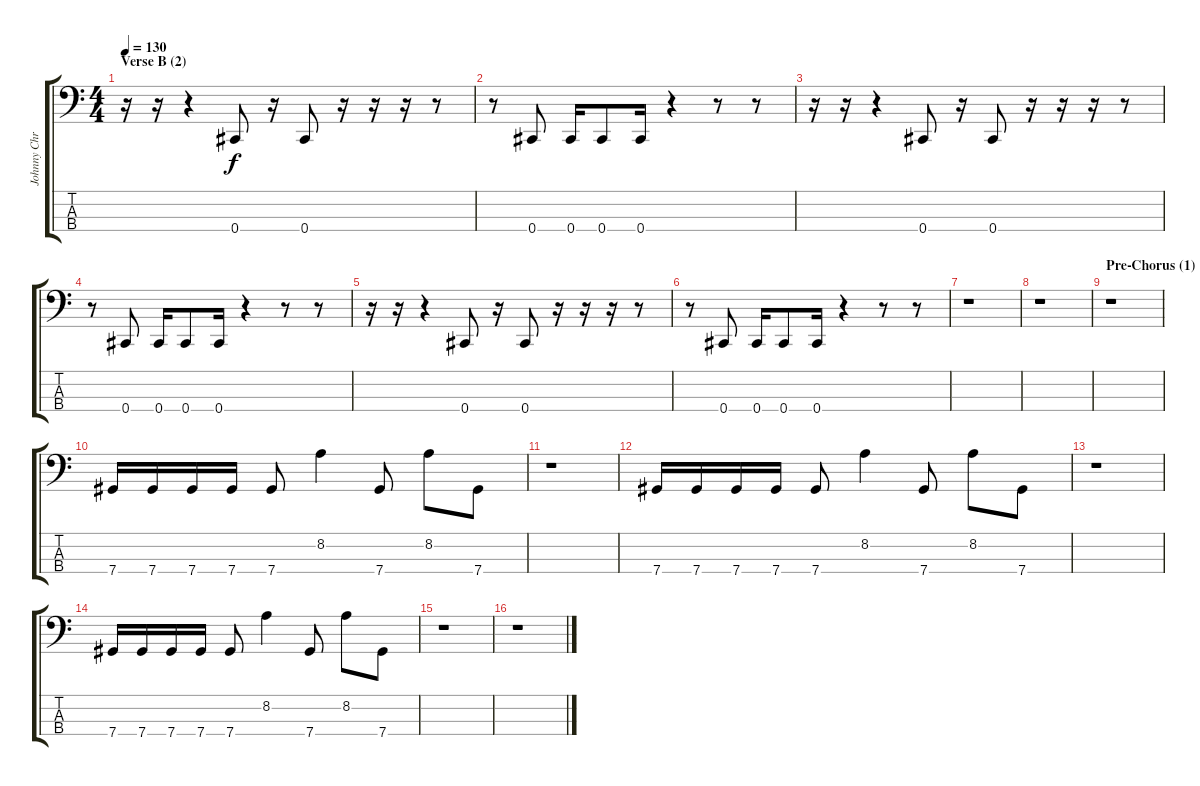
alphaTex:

\track ("Johnny Christ (Slap Bass)" "Johnny Chr") {instrument slapbass1}
\staff {score tabs}
\tuning (Gb2 Db2 Ab1 Db1) {hide}
\ts (4 4)
\section ("" "Verse B (2)")
\tempo 130
\clef f4
\ks c
r.16{dy f} r.16 r.4 0.4.8 r.16 0.4.8 r.16 r.16 r.16 r.8 |
r.8 0.4.8 0.4.16 0.4.8 0.4.16 r.4 r.8 r.8 |
r.16 r.16 r.4 0.4.8 r.16 0.4.8 r.16 r.16 r.16 r.8 |
r.8 0.4.8 0.4.16 0.4.8 0.4.16 r.4 r.8 r.8 |
r.16 r.16 r.4 0.4.8 r.16 0.4.8 r.16 r.16 r.16 r.8 |
r.8 0.4.8 0.4.16 0.4.8 0.4.16 r.4 r.8 r.8 |
r.1 |
r.1 |
\section ("" "Pre-Chorus (1)")
r.1 |
7.4.16 7.4.16 7.4.16 7.4.16 7.4.8 8.2.4 7.4.8 8.2.8 7.4.8 |
r.1 |
7.4.16 7.4.16 7.4.16 7.4.16 7.4.8 8.2.4 7.4.8 8.2.8 7.4.8 |
r.1 |
7.4.16 7.4.16 7.4.16 7.4.16 7.4.8 8.2.4 7.4.8 8.2.8 7.4.8 |
r.1 |
r.1
